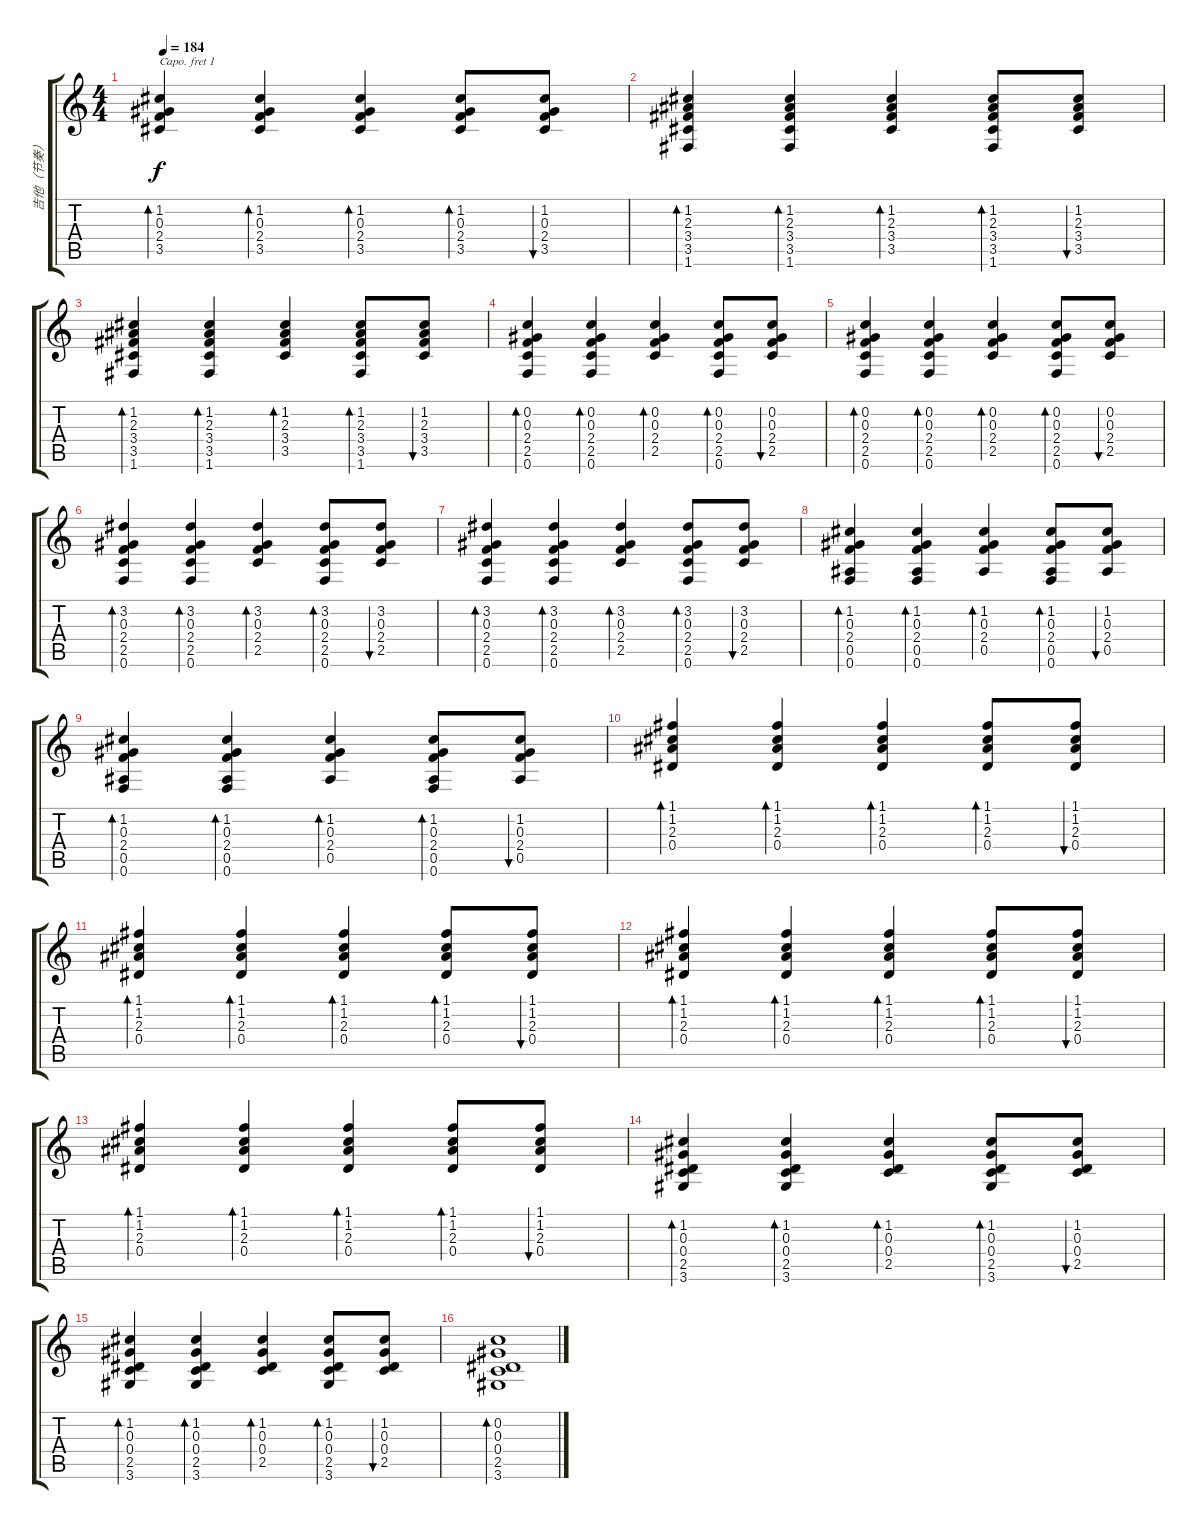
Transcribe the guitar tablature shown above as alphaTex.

\track ("吉他（节奏）" "吉他（节奏）") {instrument acousticguitarnylon}
\staff {score tabs}
\capo 1
\tuning (E4 B3 G3 D3 A2 E2) {hide}
\ts (4 4)
\tempo 184
\clef g2
\ks c
(1.2 0.3 2.4 3.5).4{bd 60 dy f} (1.2 0.3 2.4 3.5).4{bd 60} (1.2 0.3 2.4 3.5).4{bd 60} (1.2 0.3 2.4 3.5).8{bd 60} (1.2 0.3 2.4 3.5).8{bu 60} |
(1.2 2.3 3.4 3.5 1.6).4{bd 60} (1.2 2.3 3.4 3.5 1.6).4{bd 60} (1.2 2.3 3.4 3.5).4{bd 60} (1.2 2.3 3.4 3.5 1.6).8{bd 60} (1.2 2.3 3.4 3.5).8{bu 60} |
(1.2 2.3 3.4 3.5 1.6).4{bd 60} (1.2 2.3 3.4 3.5 1.6).4{bd 60} (1.2 2.3 3.4 3.5).4{bd 60} (1.2 2.3 3.4 3.5 1.6).8{bd 60} (1.2 2.3 3.4 3.5).8{bu 60} |
(0.2 0.3 2.4 2.5 0.6).4{bd 60} (0.2 0.3 2.4 2.5 0.6).4{bd 60} (0.2 0.3 2.4 2.5).4{bd 60} (0.2 0.3 2.4 2.5 0.6).8{bd 60} (0.2 0.3 2.4 2.5).8{bu 60} |
(0.2 0.3 2.4 2.5 0.6).4{bd 60} (0.2 0.3 2.4 2.5 0.6).4{bd 60} (0.2 0.3 2.4 2.5).4{bd 60} (0.2 0.3 2.4 2.5 0.6).8{bd 60} (0.2 0.3 2.4 2.5).8{bu 60} |
(3.2 0.3 2.4 2.5 0.6).4{bd 60} (3.2 0.3 2.4 2.5 0.6).4{bd 60} (3.2 0.3 2.4 2.5).4{bd 60} (3.2 0.3 2.4 2.5 0.6).8{bd 60} (3.2 0.3 2.4 2.5).8{bu 60} |
(3.2 0.3 2.4 2.5 0.6).4{bd 60} (3.2 0.3 2.4 2.5 0.6).4{bd 60} (3.2 0.3 2.4 2.5).4{bd 60} (3.2 0.3 2.4 2.5 0.6).8{bd 60} (3.2 0.3 2.4 2.5).8{bu 60} |
(1.2 0.3 2.4 0.5 0.6).4{bd 60} (1.2 0.3 2.4 0.5 0.6).4{bd 60} (1.2 0.3 2.4 0.5).4{bd 60} (1.2 0.3 2.4 0.5 0.6).8{bd 60} (1.2 0.3 2.4 0.5).8{bu 60} |
(1.2 0.3 2.4 0.5 0.6).4{bd 60} (1.2 0.3 2.4 0.5 0.6).4{bd 60} (1.2 0.3 2.4 0.5).4{bd 60} (1.2 0.3 2.4 0.5 0.6).8{bd 60} (1.2 0.3 2.4 0.5).8{bu 60} |
(1.1 1.2 2.3 0.4).4{bd 60} (1.1 1.2 2.3 0.4).4{bd 60} (1.1 1.2 2.3 0.4).4{bd 60} (1.1 1.2 2.3 0.4).8{bd 60} (1.1 1.2 2.3 0.4).8{bu 60} |
(1.1 1.2 2.3 0.4).4{bd 60} (1.1 1.2 2.3 0.4).4{bd 60} (1.1 1.2 2.3 0.4).4{bd 60} (1.1 1.2 2.3 0.4).8{bd 60} (1.1 1.2 2.3 0.4).8{bu 60} |
(1.1 1.2 2.3 0.4).4{bd 60} (1.1 1.2 2.3 0.4).4{bd 60} (1.1 1.2 2.3 0.4).4{bd 60} (1.1 1.2 2.3 0.4).8{bd 60} (1.1 1.2 2.3 0.4).8{bu 60} |
(1.1 1.2 2.3 0.4).4{bd 60} (1.1 1.2 2.3 0.4).4{bd 60} (1.1 1.2 2.3 0.4).4{bd 60} (1.1 1.2 2.3 0.4).8{bd 60} (1.1 1.2 2.3 0.4).8{bu 60} |
(1.2 0.3 0.4 2.5 3.6).4{bd 60} (1.2 0.3 0.4 2.5 3.6).4{bd 60} (1.2 0.3 0.4 2.5).4{bd 60} (1.2 0.3 0.4 2.5 3.6).8{bd 60} (1.2 0.3 0.4 2.5).8{bu 60} |
(1.2 0.3 0.4 2.5 3.6).4{bd 60} (1.2 0.3 0.4 2.5 3.6).4{bd 60} (1.2 0.3 0.4 2.5).4{bd 60} (1.2 0.3 0.4 2.5 3.6).8{bd 60} (1.2 0.3 0.4 2.5).8{bu 60} |
(0.2 0.3 0.4 2.5 3.6).1{bd 480}
